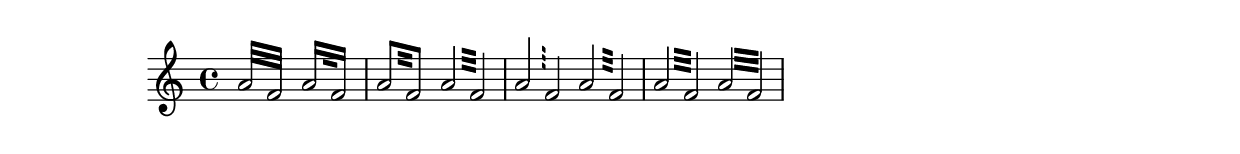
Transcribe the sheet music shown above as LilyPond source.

%% DO NOT EDIT this file manually; it is automatically
%% generated from LSR http://lsr.dsi.unimi.it
%% Make any changes in LSR itself, or in Documentation/snippets/new/ ,
%% and then run scripts/auxiliar/makelsr.py
%%
%% This file is in the public domain.
\version "2.17.25"

\header {
  lsrtags = "repeats, rhythms"

  texidoc = "
If a tremolo's total duration is less than a quarter-note, or exactly a
half-note, or between a half-note and a whole-note, it is normally
typeset with all beams touching the stems.  Certain engraving styles
typeset some of these beams as centered floating beams that do not
touch the stems.  The number of floating beams in this type of tremolo
is controlled with the @code{'gap-count } property of the @code{Beam}
object, and the size of the gaps between beams and stems is set with
the @code{'gap} property.



"
  doctitle = "Engraving tremolos with floating beams"
} % begin verbatim


\relative c'' {
  \repeat tremolo 8 { a32 f }
  \override Beam.gap-count = #1
  \repeat tremolo 8 { a32 f }
  \override Beam.gap-count = #2
  \repeat tremolo 8 { a32 f }
  \override Beam.gap-count = #3
  \repeat tremolo 8 { a32 f }

  \override Beam.gap-count = #3
  \override Beam.gap = #1.33
  \repeat tremolo 8 { a32 f }
  \override Beam.gap = #1
  \repeat tremolo 8 { a32 f }
  \override Beam.gap = #0.67
  \repeat tremolo 8 { a32 f }
  \override Beam.gap = #0.33
  \repeat tremolo 8 { a32 f }
}
